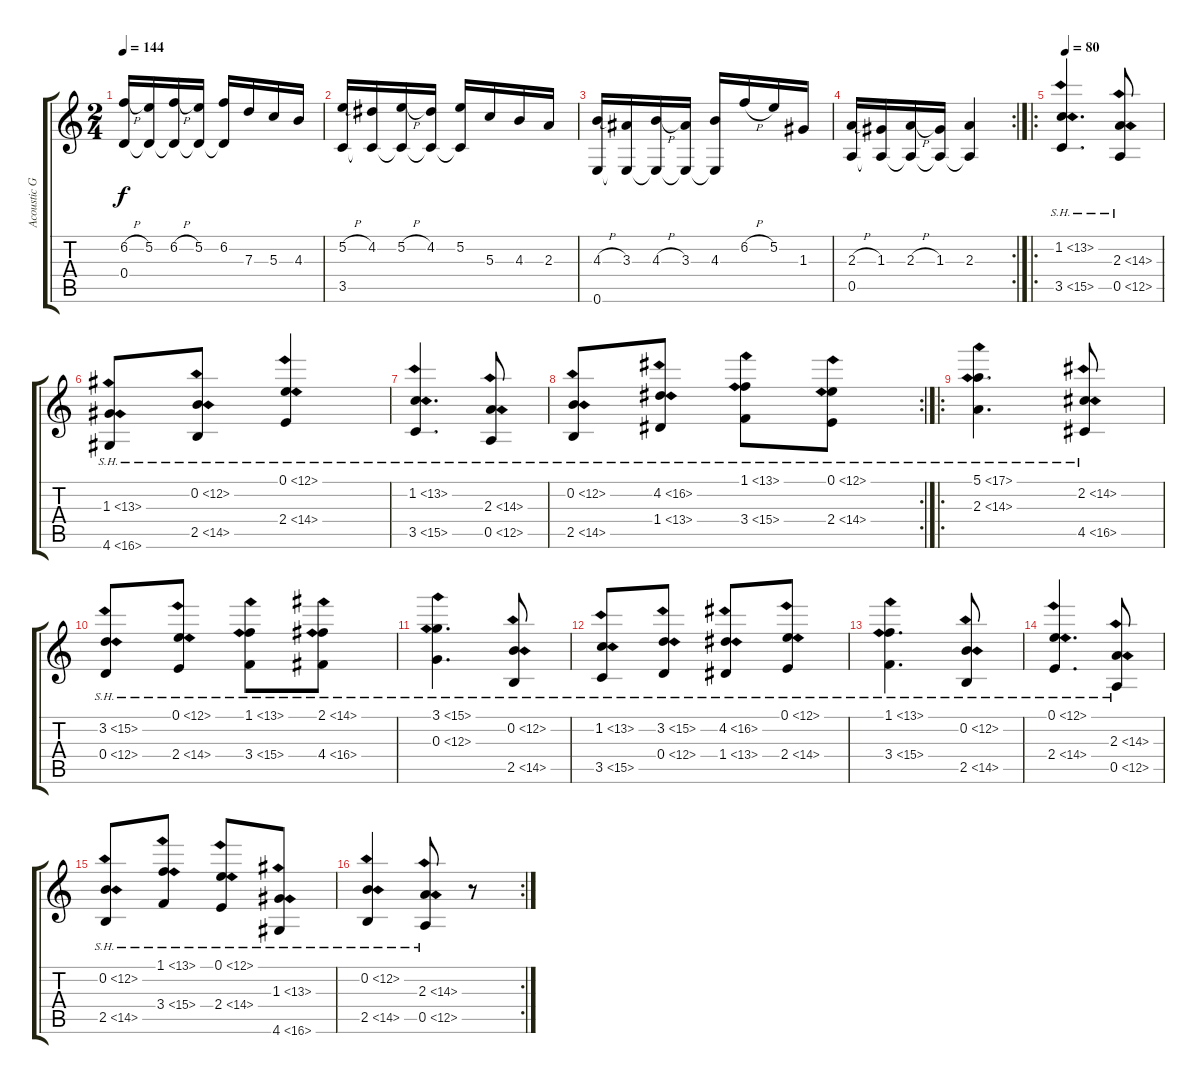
\track ("Acoustic Guitar" "Acoustic G") {instrument acousticguitarnylon}
\staff {score tabs}
\tuning (E4 B3 G3 D3 A2 E2) {hide}
\ts (2 4)
\tempo 144
\clef g2
\ks c
(6.2{h} 0.4).16{dy f} (5.2 0.4{t}).16 (6.2{h} 0.4{t}).16 (5.2 0.4{t}).16 (6.2 0.4{t}).16 7.3.16 5.3.16 4.3.16 |
(5.2{h} 3.5).16 (4.2 3.5{t}).16 (5.2{h} 3.5{t}).16 (4.2 3.5{t}).16 (5.2 3.5{t}).16 5.3.16 4.3.16 2.3.16 |
(4.3{h} 0.6).16 (3.3 0.6{t}).16 (4.3{h} 0.6{t}).16 (3.3 0.6{t}).16 (4.3 0.6{t}).16 6.2{h}.16 5.2.16 1.3.16 |
\rc 2
(2.3{h} 0.5).16 (1.3 0.5{t}).16 (2.3{h} 0.5{t}).16 (1.3 0.5{t}).16 (2.3 0.5{t}).4 |
\ro
\tempo 80
(1.2{sh 12} 3.5{sh 12}).4{d} (2.3{sh 12} 0.5{sh 12}).8 |
(1.3{sh 12} 4.6{sh 12}).8 (0.2{sh 12} 2.5{sh 12}).8 (0.1{sh 12} 2.4{sh 12}).4 |
(1.2{sh 12} 3.5{sh 12}).4{d} (2.3{sh 12} 0.5{sh 12}).8 |
\rc 2
(0.2{sh 12} 2.5{sh 12}).8 (4.2{sh 12} 1.4{sh 12}).8 (1.1{sh 12} 3.4{sh 12}).8 (0.1{sh 12} 2.4{sh 12}).8 |
\ro
(5.1{sh 12} 2.3{sh 12}).4{d} (2.2{sh 12} 4.5{sh 12}).8 |
(3.2{sh 12} 0.4{sh 12}).8 (0.1{sh 12} 2.4{sh 12}).8 (1.1{sh 12} 3.4{sh 12}).8 (2.1{sh 12} 4.4{sh 12}).8 |
(3.1{sh 12} 0.3{sh 12}).4{d} (0.2{sh 12} 2.5{sh 12}).8 |
(1.2{sh 12} 3.5{sh 12}).8 (3.2{sh 12} 0.4{sh 12}).8 (4.2{sh 12} 1.4{sh 12}).8 (0.1{sh 12} 2.4{sh 12}).8 |
(1.1{sh 12} 3.4{sh 12}).4{d} (0.2{sh 12} 2.5{sh 12}).8 |
(0.1{sh 12} 2.4{sh 12}).4{d} (2.3{sh 12} 0.5{sh 12}).8 |
(0.2{sh 12} 2.5{sh 12}).8 (1.1{sh 12} 3.4{sh 12}).8 (0.1{sh 12} 2.4{sh 12}).8 (1.3{sh 12} 4.6{sh 12}).8 |
\rc 2
(0.2{sh 12} 2.5{sh 12}).4 (2.3{sh 12} 0.5{sh 12}).8 r.8
